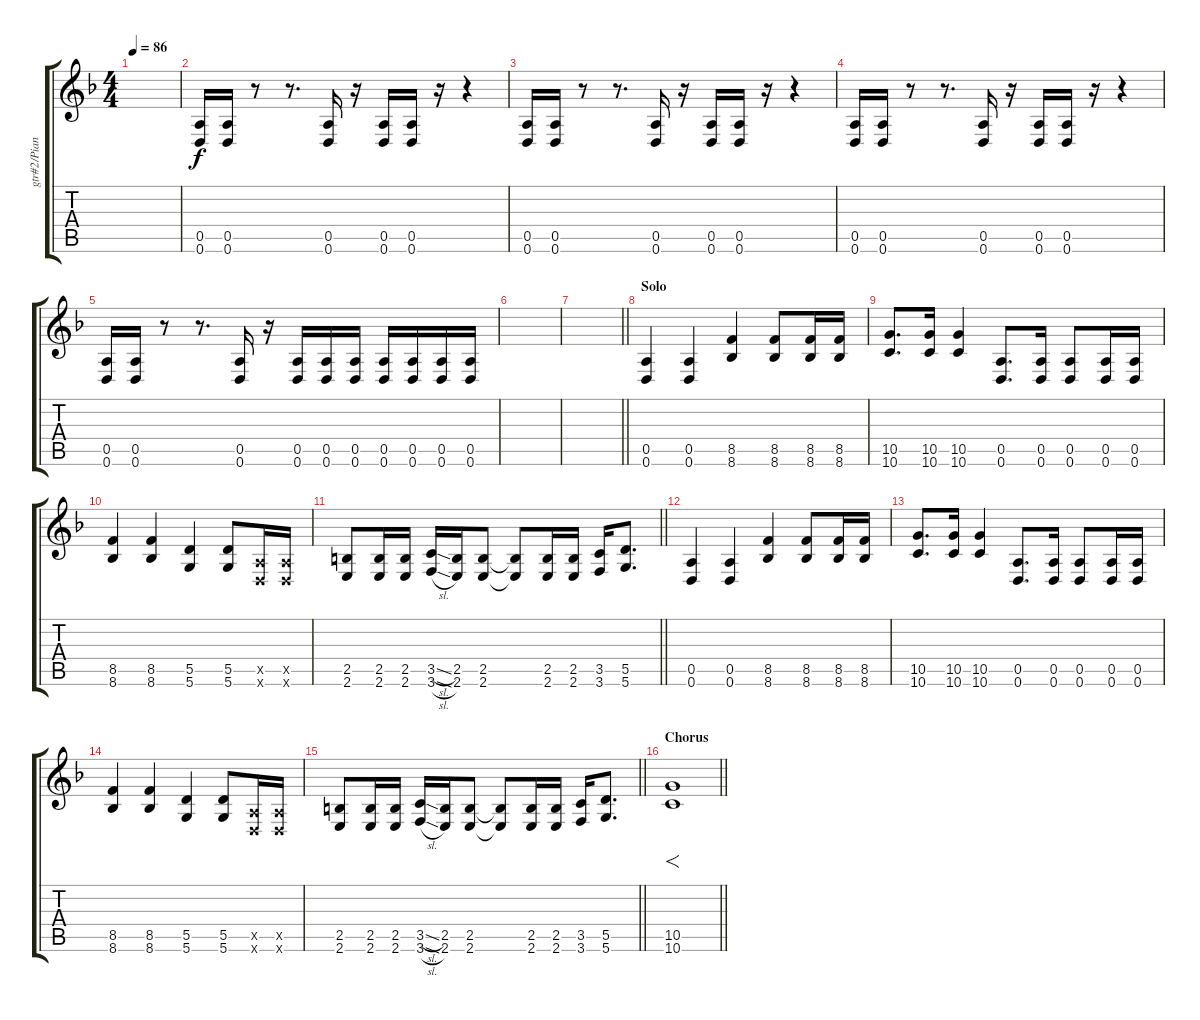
\track ("gtr#2/Piano#1" "gtr#2/Pian") {instrument overdrivenguitar}
\staff {score tabs}
\tuning (E4 B3 G3 D3 A2 D2) {hide}
\ts (4 4)
\tempo 86
\clef g2
\ks f
|
(0.5 0.6).16{volume 16} (0.5 0.6).16 r.8 r.8{d} (0.5 0.6).16 r.16 (0.5 0.6).16 (0.5 0.6).16 r.16 r.4 |
(0.5 0.6).16 (0.5 0.6).16 r.8 r.8{d} (0.5 0.6).16 r.16 (0.5 0.6).16 (0.5 0.6).16 r.16 r.4 |
(0.5 0.6).16 (0.5 0.6).16 r.8 r.8{d} (0.5 0.6).16 r.16 (0.5 0.6).16 (0.5 0.6).16 r.16 r.4 |
(0.5 0.6).16 (0.5 0.6).16 r.8 r.8{d} (0.5 0.6).16 r.16 (0.5 0.6).16 (0.5 0.6).16 (0.5 0.6).16 (0.5 0.6).16 (0.5 0.6).16 (0.5 0.6).16 (0.5 0.6).16 |
|
\barLineRight lightlight
|
\section ("" "Solo")
(0.5 0.6).4{volume 10} (0.5 0.6).4 (8.5 8.6).4 (8.5 8.6).8 (8.5 8.6).16 (8.5 8.6).16 |
(10.5 10.6).8{d} (10.5 10.6).16 (10.5 10.6).4 (0.5 0.6).8{d} (0.5 0.6).16 (0.5 0.6).8 (0.5 0.6).16 (0.5 0.6).16 |
(8.5 8.6).4 (8.5 8.6).4 (5.5 5.6).4 (5.5 5.6).8 (0.5{x} 0.6{x}).16 (0.5{x} 0.6{x}).16 |
\barLineRight lightlight
(2.5 2.6).8 (2.5 2.6).16 (2.5 2.6).16 (3.5{sl} 3.6{sl}).16 (2.5 2.6).16 (2.5 2.6).8 (2.5{t} 2.6{t}).8 (2.5 2.6).16 (2.5 2.6).16 (3.5 3.6).16 (5.5 5.6).8{d} |
(0.5 0.6).4 (0.5 0.6).4 (8.5 8.6).4 (8.5 8.6).8 (8.5 8.6).16 (8.5 8.6).16 |
(10.5 10.6).8{d} (10.5 10.6).16 (10.5 10.6).4 (0.5 0.6).8{d} (0.5 0.6).16 (0.5 0.6).8 (0.5 0.6).16 (0.5 0.6).16 |
(8.5 8.6).4 (8.5 8.6).4 (5.5 5.6).4 (5.5 5.6).8 (0.5{x} 0.6{x}).16 (0.5{x} 0.6{x}).16 |
\barLineRight lightlight
(2.5 2.6).8 (2.5 2.6).16 (2.5 2.6).16 (3.5{sl} 3.6{sl}).16 (2.5 2.6).16 (2.5 2.6).8 (2.5{t} 2.6{t}).8 (2.5 2.6).16 (2.5 2.6).16 (3.5 3.6).16 (5.5 5.6).8{d} |
\section ("" "Chorus")
\barLineRight lightlight
(10.5 10.6).1{f}
